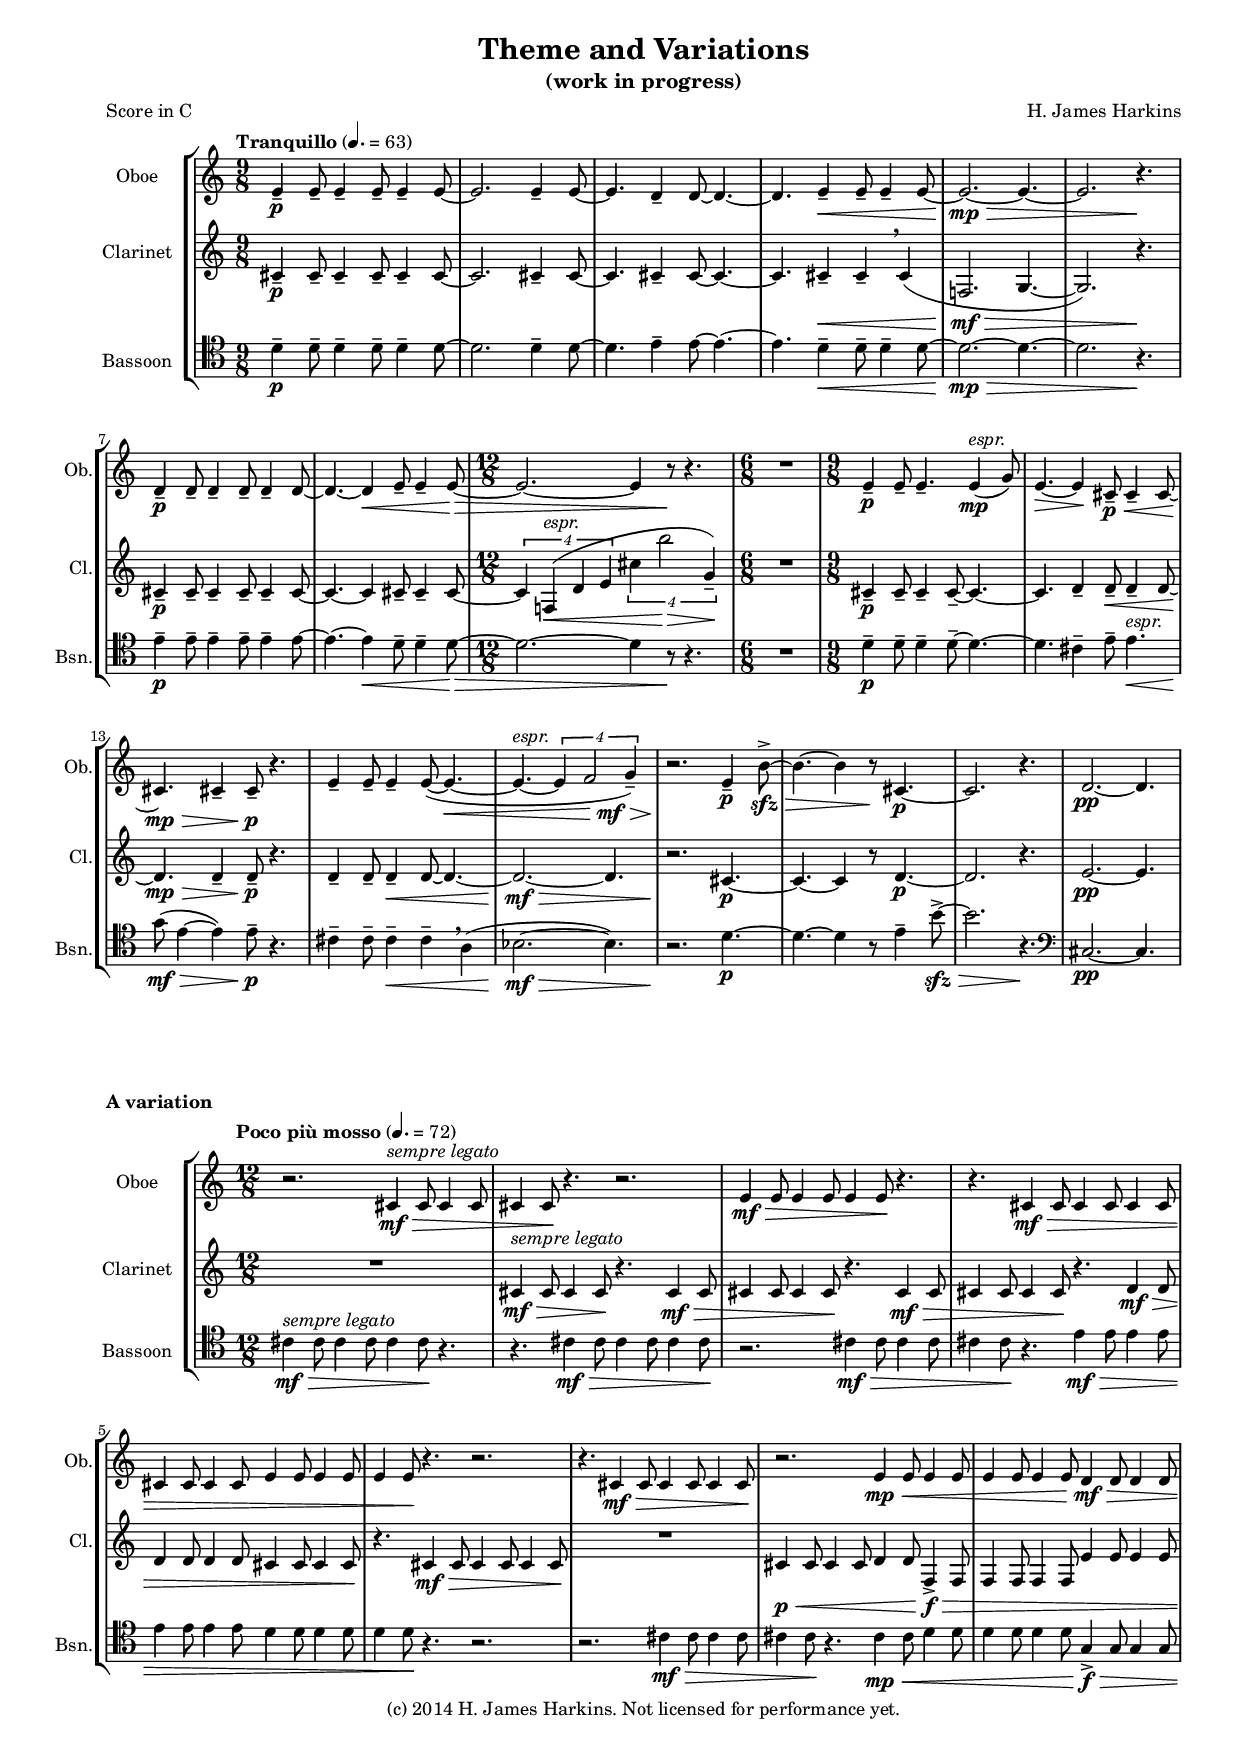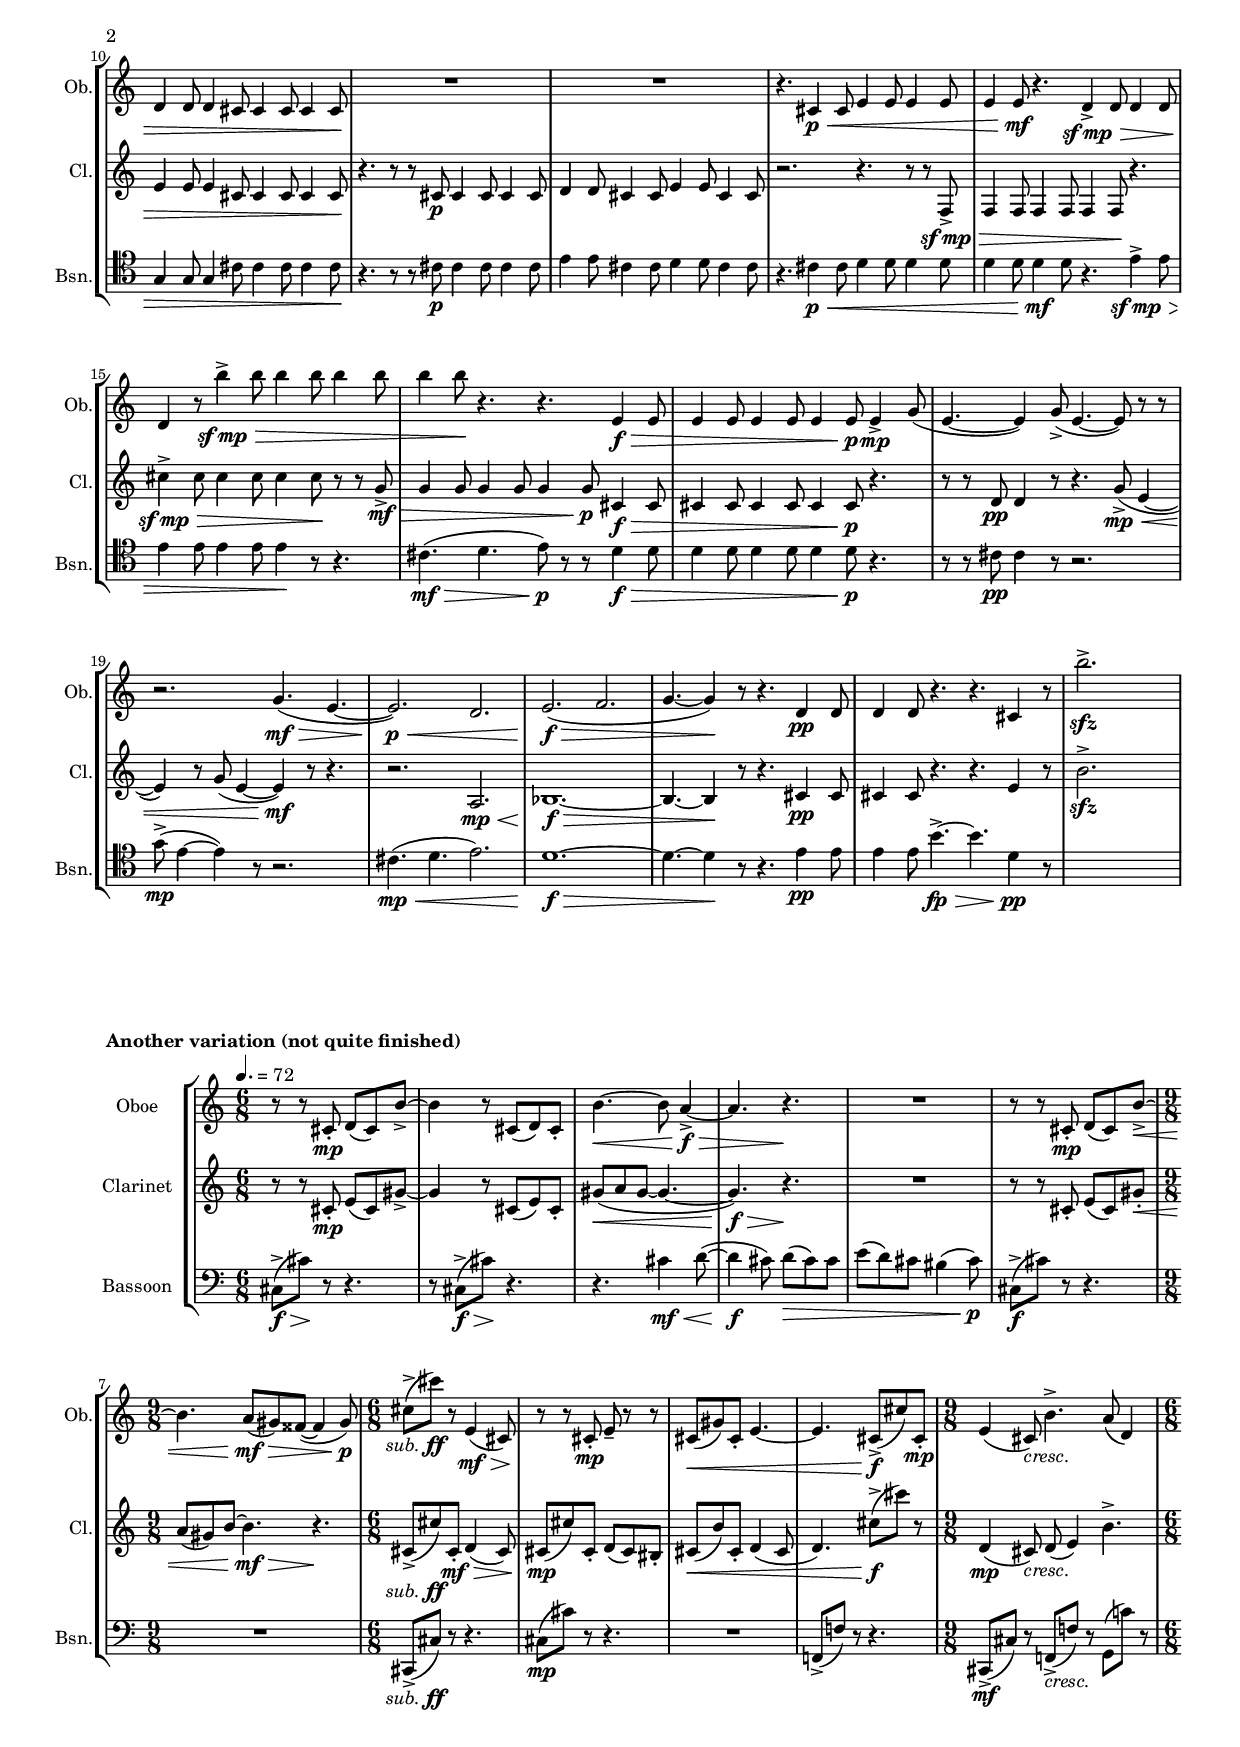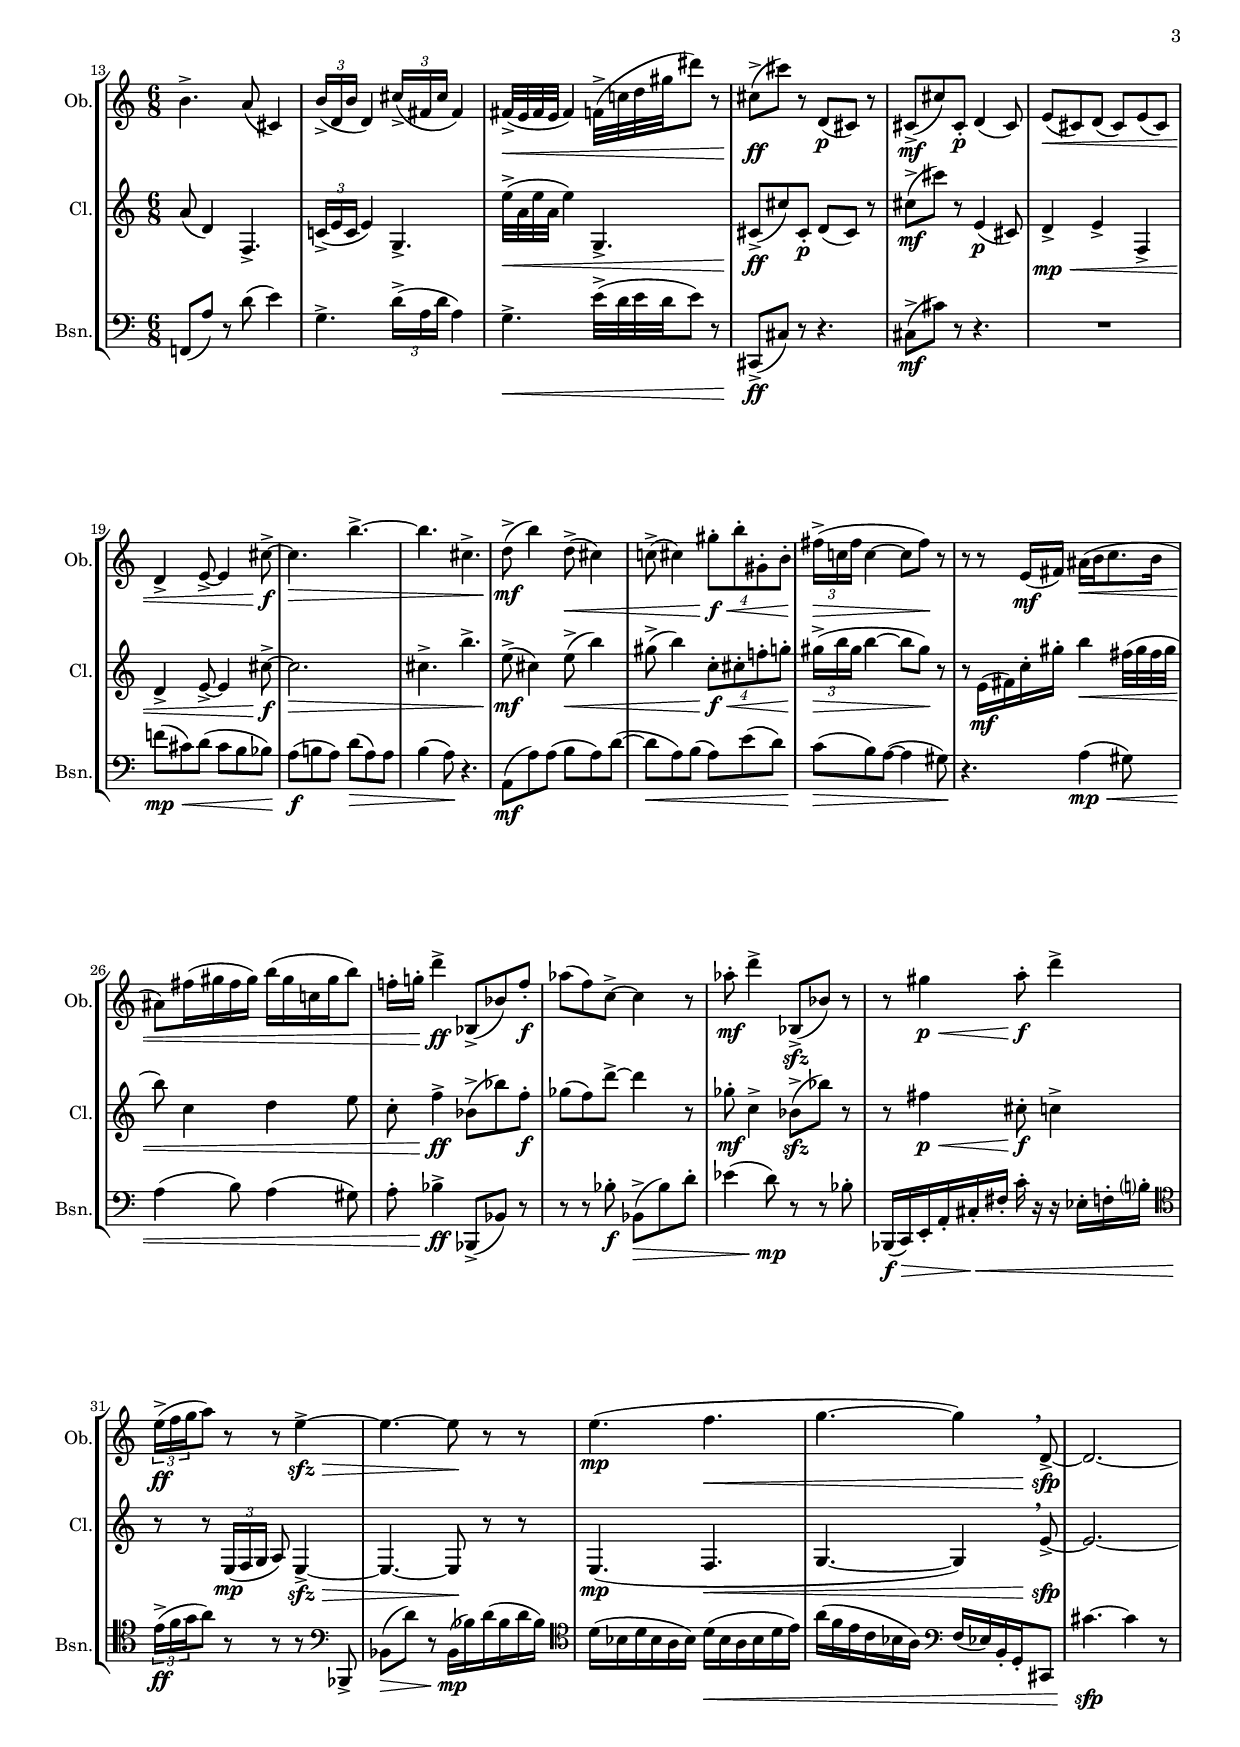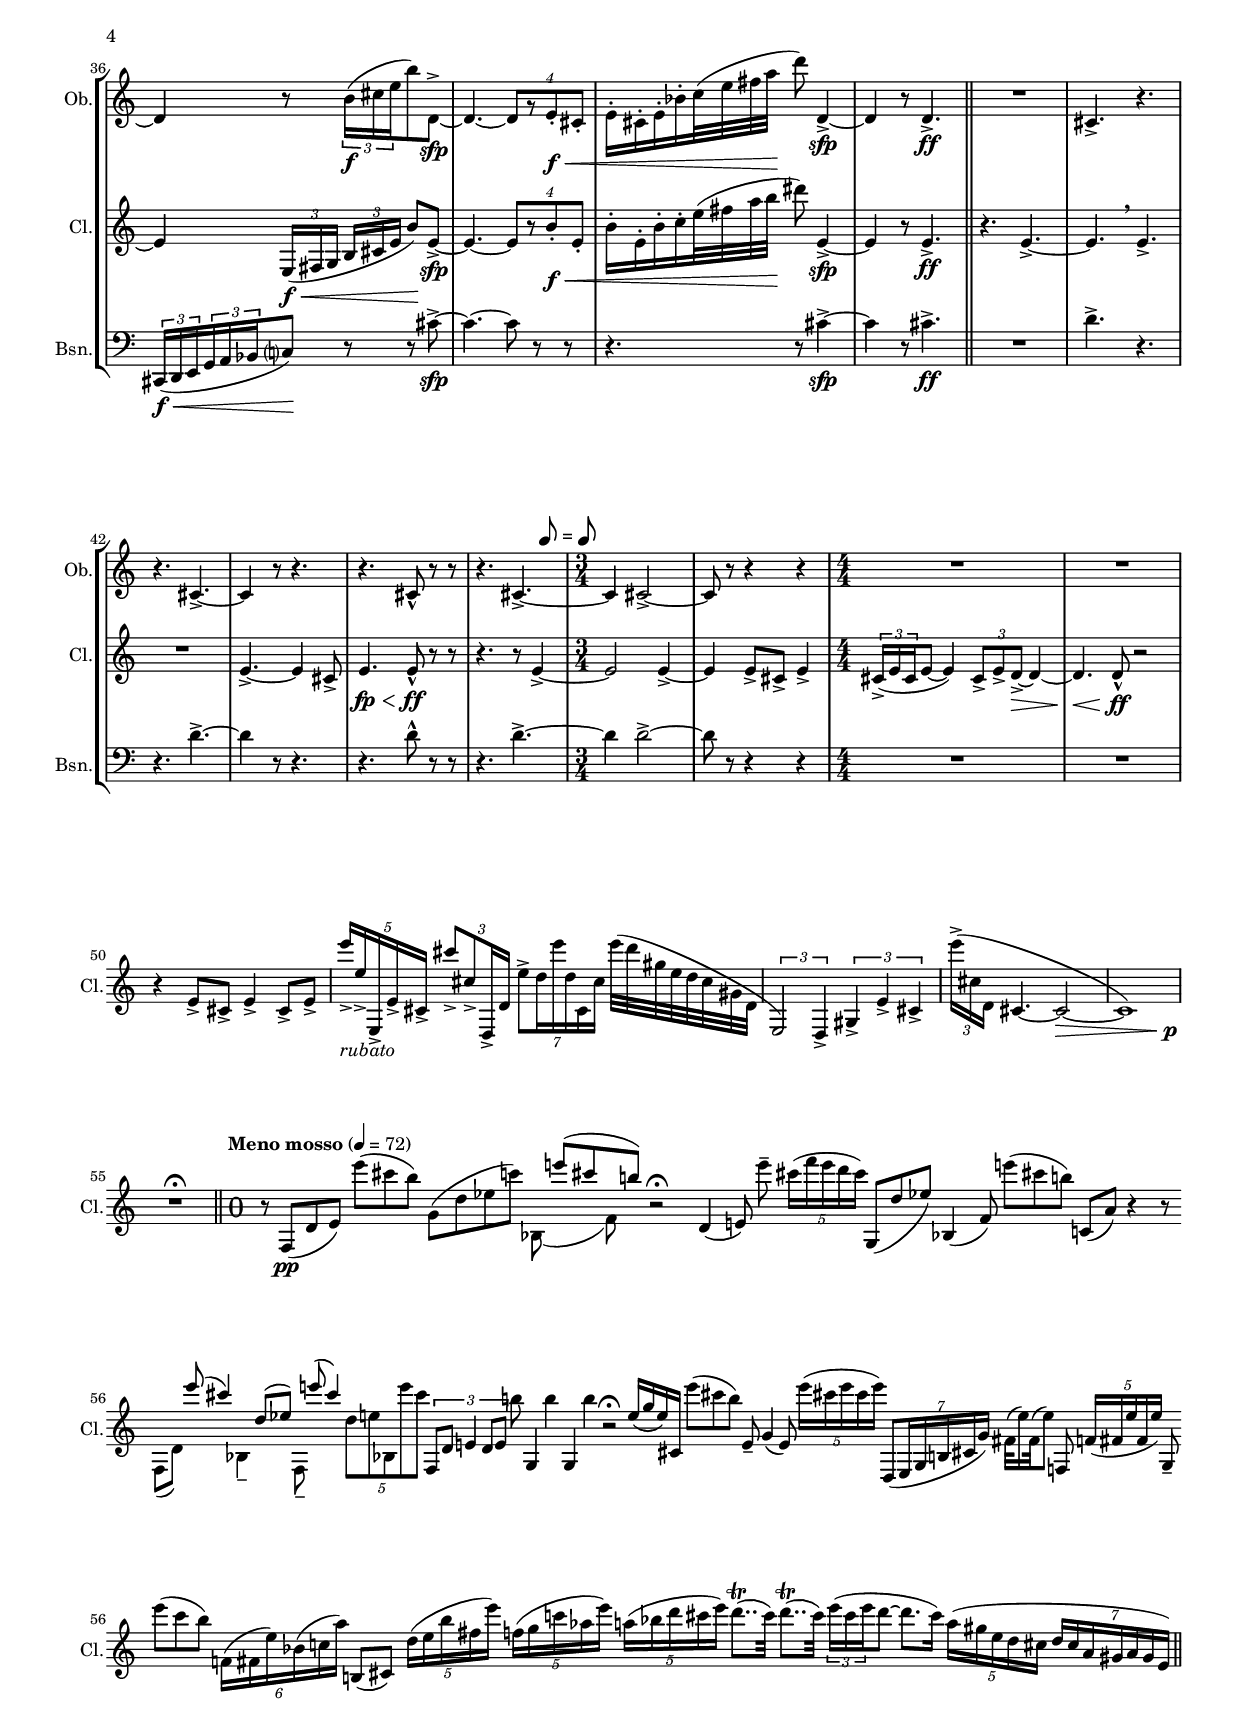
\version "2.18.2"
\include "english.ly"

#(set-global-staff-size 16)

\paper {
  left-margin = 1.8\cm
  line-width = 18.2\cm
  right-margin = 1\cm
}

\header {
  title = "Theme and Variations"
  subtitle = "(work in progress)"
  composer = "H. James Harkins"
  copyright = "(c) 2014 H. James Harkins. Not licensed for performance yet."
  poet = "Score in C"
}

global = {
  \tempo Tranquillo 4. = 63
  \time 9/8
  s1*8*9/8  % 8 bars of 9/8
  \time 12/8
  s1.
  \time 6/8
  s2.
  \time 9/8
  s1*9*9/8
}

\score {
  \new StaffGroup <<
    \new Staff \with {
      instrumentName = "Oboe"
      shortInstrumentName = "Ob."
    } <<
      \global
      \relative c' {
        e4--\p e8-- e4-- e8-- e4-- e8 ~
        e2. e4-- e8 ~
        e4. d4-- d8 ~ d4. ~
        d4. e4--\< e8-- e4-- e8 ~
        e2.\mp\> ~ e4. ~
        e2. r4.\!
        d4--\p d8-- d4-- d8-- d4-- d8 ~
        d4. ~ d4\< e8-- e4-- e8\> ~
        e2. ~ e4 r8\! r4.
        R2.
        e4--\p e8-- e4.-- e4\mp^\markup { \italic "espr." } ( g8 )
        e4.\> ~ e4\! cs8--\p\< cs4-- cs8 ~
        cs4.\mp\> cs4-- cs8--\p r4.
        <<
          \new Voice {
            e4-- e8-- e4-- e8 ~ ( e4. ~
            e4.^\markup { \italic "espr." } ~ \tuplet 4/3 { e4 f2 g4-- ) }
            r2.
          }
          \new Voice {
            s2. s4.\<
            s2. s4.\mf\>
            s2.\!
          }
        >>
        e4--\p b'8->\sfz\> ~
        b4. ~ b4 r8\! cs,4.\p ~
        cs2. r4.
        d2.\pp ~ d4.
      }
    >>
    \new Staff \with {
      instrumentName = "Clarinet"
      shortInstrumentName = "Cl."
    } <<
      \global
      \relative c' {
        cs4--\p cs8-- cs4-- cs8-- cs4-- cs8 ~
        cs2. cs4-- cs8 ~
        cs4. cs4-- cs8 ~ cs4. ~
        cs4. cs4--\< cs4-- \breathe cs4 (
        f,!2.\mf\> g4. ~
        g2. ) r4.\!
        cs4--\p cs8-- cs4-- cs8-- cs4-- cs8 ~
        cs4. ~ cs4 cs8-- cs4-- cs8 ~
        \tupletSpan 1*6/8
        \tuplet 4/3 { cs4 
                      \shape #'((0 . 0) (0 . 0) (0 . 1.2) (0 . -0.5)) Slur
                      f,!^\markup { \italic "espr." } 
                      ( \< d' e cs' b'2\> g,4--\! ) }
        R2.
        cs,4--\p cs8-- cs4-- cs8-- ~ cs4. ~
        cs4. d4-- d8--\< d4-- d8 ~
        d4.\mp\> d4-- d8--\p r4.
        d4-- d8-- d4--\< d8 ~ d4. ~
        d2.\mf\> ~ d4.
        r2.\! cs4.\p ~
        cs4. ~ cs4 r8 d4.\p ~
        d2. r4.
        e2.\pp ~ e4.
      }
    >>
    \new Staff \with {
      instrumentName = "Bassoon"
      shortInstrumentName = "Bsn."
    } <<
      \global
      \relative c' {
        \clef tenor
        d4--\p d8-- d4-- d8-- d4-- d8 ~
        d2. d4-- d8 ~
        d4. e4-- e8 ~ e4. ~
        e4. d4--\< d8-- d4-- d8 ~
        d2.\mp\> ~ d4. ~
        d2. r4.\!
        e4--\p e8-- e4-- e8-- e4-- e8 ~
        e4. ~ e4\< d8-- d4-- d8\> ~
        d2. ~ d4 r8\! r4.
        R2.
        d4--\p d8-- d4-- d8-- ~ d4. ~
        d4. cs4-- e8-- e4.\<^\markup { \italic "espr." }
        g8\mf\> ( e4 ~ e4 ) e8--\p r4.
        cs4-- cs8-- cs4--\< cs4-- \breathe a4 (
        bf2.\mf\> ~ bf4. )
        r2.\! d4.\p ~
        d4. ~ d4 r8 e4-- b'8->\sfz\> ~
        b2. r4.\!
        \clef bass
        cs,,2.\pp ~ cs4.
      }
    >>
  >>
  \layout {
    \context { \Staff \RemoveEmptyStaves }
  }
}


% \pageBreak

globalA = {
  \tempo "Poco più mosso" 4. = 72
  \time 12/8
  s1.*24
}

\markup {
  \column {
    \vspace #2
    \wordwrap { \bold { A variation } }
  }
}

sfmpMarkup = \markup { \dynamic sf \dynamic mp }
sfmp = #(make-dynamic-script sfmpMarkup)

\score {
  \new StaffGroup <<
    \new Staff \with {
      instrumentName = "Oboe"
      shortInstrumentName = "Ob."
    } <<
      \globalA
      \relative c' {
        r2. cs4\mf\>^\markup { \italic "sempre legato" } cs8 cs4 cs8
        cs4 cs8\! r4. r2.
        e4\mf\> e8 e4 e8 e4 e8\! r4.
        r4. cs4\mf\> cs8 cs4 cs8 cs4 cs8
        cs4 cs8 cs4 cs8 e4 e8 e4 e8
        e4 e8\! r4. r2.
        r4. cs4\mf\> cs8 cs4 cs8 cs4 cs8\!
        r2. e4\mp\< e8 e4 e8
        e4 e8 e4 e8 d4\mf\> d8 d4 d8
        d4 d8 d4 cs8 cs4 cs8 cs4 cs8\!
        R1.*2
        r4. cs4\p\< cs8 e4 e8 e4 e8
        e4 e8\mf r4. d4->\sfmp\> d8 d4 d8
        d4\! r8 b''4->\sfmp\> b8 b4 b8 b4 b8
        b4 b8\! r4. r4. e,,4\f\> e8
        e4 e8 e4 e8 e4 e8\p e4->\mp g8 (
        e4. ~ e4 ) g8-> ( e4. ~ e8 ) r8 r8
        r2. g4.\mf\> ( e4. ~
        e2.\p\< ) d2.
        e2.\f\> ( f2. 
        g4. ~ g4\! ) r8 r4. d4\pp d8
        d4 d8 r4. r4. cs4 r8
        b''2.->\sfz
      }
    >>
    \new Staff \with {
      instrumentName = "Clarinet"
      shortInstrumentName = "Cl."
    } <<
      \globalA
      \relative c' {
        R1.
        cs4\mf\>^\markup { \italic "sempre legato" } cs8 cs4 cs8\! r4. cs4\mf\> cs8
        cs4 cs8 cs4 cs8\! r4. cs4\mf\> cs8
        cs4 cs8 cs4 cs8\! r4. d4\mf\> d8
        d4 d8 d4 d8 cs4 cs8 cs4 cs8\!
        r4. cs4\mf\> cs8 cs4 cs8 cs4 cs8\!
        R1.
        cs4\p\< cs8 cs4 cs8 d4 d8 f,4->\f\> f8
        f4 f8 f4 f8 e'4 e8 e4 e8
        e4 e8 e4 cs8 cs4 cs8 cs4 cs8\!
        r4. r8 r8 cs8\p cs4 cs8 cs4 cs8
        d4 d8 cs4 cs8 e4 e8 cs4 cs8
        r2. r4. r8 r8 f,8->\sfmp\>
        f4 f8 f4 f8 f4 f8\! r4.
        cs''4->\sfmp\> cs8 cs4 cs8 cs4 cs8\! r8 r8 g8->\mf\>
        g4 g8 g4 g8 g4 g8\p cs,4\f\> cs8
        cs4 cs8 cs4 cs8 cs4 cs8\p r4.
        r8 r8 d8\pp d4 r8 r4. g8->\mp\< ( e4 ~
        e4 ) r8 g8 ( e4 ~ e4\mf ) r8 r4.
        r2. a,2.\mp\<
        bf1.\f\> ~
        bf4. ~ bf4\! r8 r4. cs4\pp cs8
        cs4 cs8 r4. r4. e4 r8
        b'2.->\sfz
      }
    >>
    \new Staff \with {
      instrumentName = "Bassoon"
      shortInstrumentName = "Bsn."
    } <<
      \globalA
      \relative c' {
        \clef tenor
        cs4\mf\>^\markup { \italic "sempre legato" } cs8 cs4 cs8 cs4 cs8\! r4.
        r4. cs4\mf\> cs8 cs4 cs8 cs4 cs8\!
        r2. cs4\mf\> cs8 cs4 cs8
        cs4 cs8\! r4. e4\mf\> e8 e4 e8
        e4 e8 e4 e8 d4 d8 d4 d8
        d4 d8\! r4. r2.
        r2. cs4\mf\> cs8 cs4 cs8
        cs4 cs8\! r4. cs4\mp\< cs8 d4 d8
        d4 d8 d4 d8 g,4->\f\> g8 g4 g8
        g4 g8 g4 cs8 cs4 cs8 cs4 cs8\!
        r4. r8 r8 cs8\p cs4 cs8 cs4 cs8
        e4 e8 cs4 cs8 d4 d8 cs4 cs8
        r4. cs4\p\< cs8 d4 d8 d4 d8
        d4 d8 d4\mf d8 r4. e4->\sfmp\> e8
        e4 e8 e4 e8 e4\! r8 r4.
        cs4.\mf\> ( d e8\p ) r8 r8 d4\f\> d8
        d4 d8 d4 d8 d4 d8\p r4.
        r8 r8 cs8\pp cs4 r8 r2.
        g'8->\mp ( e4 ~ e4 ) r8 r2.
        cs4.\mp\< ( d e2. )
        d1.\f\> ~
        d4. ~ d4\! r8 r4. e4\pp e8
        e4 e8 b'4.->\fp\> ~ b4. d,4\pp r8
      }
    >>
  >>
}


\markup {
  \column {
    \vspace #2
    \wordwrap { \bold { Another variation (not quite finished) } }
  }
}

nullMeter = {
  \once\override Staff.TimeSignature.stencil = #(lambda (grob)
          (grob-interpret-markup grob (markup #:fontsize 4 #:vcenter "0")))
}

globalB = {
  \numericTimeSignature
  \tempo 4. = 72
  \time 6/8 s2.*6
  \time 9/8 s1*9/8
  \time 6/8 s2.*4
  \time 9/8 s1*9/8
  \time 6/8 s2.*27 \bar "||"
  s2.*6
  \mark \markup { \fontsize #-2 { \note #"8" #1 "=" \note #"8" #1 } }
  \time 3/4 s2.*2
  \time 4/4 s1*8 \bar "||"
  \nullMeter \time 2/2
  \tempo "Meno mosso" 4 = 72
  s1
}

subffMarkup = \markup { \center-align { \italic { "sub." } \dynamic ff } }
% subff = #(make-dynamic-script subffMarkup)

clarCadenza = \relative c {
  \accidentalStyle Staff.modern
  r8 f\pp [ ( d' e ] ) e'' [ ( cs b ] ) g, [ ( d' ef c' ] )
  <<
    \new Voice { \voiceOne s8 e [ ( cs s b ] ) }
    \new Voice \relative c' { \voiceTwo bf8 ( s4 f'8 ) }
  >> \oneVoice
  r2\fermata \bar ""
  d,,4 ( e!8 ) e''8-- \tuplet 5/4 { cs!16 [ ( f e d cs ] ) }
  g,,8 [ ( d'' ef ] ) bf,4 ( f'8 ) e'' [ ( cs! b ] ) c,, [ ( a' ] )
  r4 r8 \bar ""
  <<
    \new Voice \relative c''' {
      \voiceOne
      s4 e8 ( cs4 ) s4 d,8 [ ( ef ] ) s e' ( cs4 )
    }
    \new Voice \relative c {
      \voiceTwo
      f8 [ ( d' ] ) s4. bf4-- s4 f8-- s4.
    }
  >> \oneVoice
  \tuplet 5/4 { d8 [ e bf,! e'' cs ] } \tuplet 3/2 { f,,,8 [ d' ] e!4 d8 [ e ] }
  b''8 g,,4 b'' g,, b'' r2\fermata \bar ""
  e,16 [ ( g e ) cs, ] e''8 [ ( cs! b ] ) e,,-- g4 ( e8 )
  \tuplet 5/4 { e''16 [ ( cs! e cs e ] ) } \bar ""
  \tuplet 7/4 { d,,,8 [ ( e16 g b cs! g' ] ) }
  fs32 [ ( e'16 ) fs,32 ( e'8 ) ] f,,8
  \tuplet 5/4 { f'16 [ ( fs e' fs, e' ] ) } g,,8-- \bar ""
  e''' [ ( cs b ] )
  \tuplet 6/4 { f,16 [ ( fs e' ) bf ( c a' ] ) } b,,8 [ ( cs ] ) \bar ""
  \tuplet 5/4 { d'16 [ ( e b' fs e' ] ) }
  \tuplet 5/4 { f,16 [ ( g c af e' ] ) }
  \tuplet 5/4 { a,16 [ ( bf d cs e ] ) } \bar ""
  d8..\trill [ ( cs32 ] ) d8..\trill [ ( cs32 ] )
  \tuplet 3/2 { e16 [ ( cs e } d8 ~ ] d8. [ cs16 ] )
  \tuplet 5/4 { a16 [ ( gs e d cs ] }
  \tuplet 7/4 { d16 [ cs a gs a gs e ] ) }
}

\score {
  \new StaffGroup <<
    \new Staff \with {
      instrumentName = "Oboe"
      shortInstrumentName = "Ob."
    } <<
      \globalB
      \relative c' {
        r8 r8 cs8-.\mp d ( cs ) b'-> ~
        b4 r8 cs, ( d ) cs-.
        b'4.\< ~ b8 a4->\f\> ~
        a4. r4.\!
        R2.
        r8 r8 cs,-.\mp d ( cs ) b'->\< ~
        b4. a8\mf\> ( gs ) fss ~ ( fss4 gs8\p )
        cs->_\subffMarkup ( cs' ) r8 e,,4\mf\> ( cs8\! )
        r8 r cs-.\mp e-- r8 r8
        cs\< ( gs' ) cs,-. e4. ~
        e4. cs8->\f ( cs' ) cs,-.\mp
        e4 ( cs8_\markup { \italic "cresc." } ) b'4.-> a8 ( d,4 )
        b'4.-> a8 ( cs,4 )
        \tuplet 3/2 { b'16-> ( d, b' } d,4 ) \tuplet 3/2 { cs'16-> ( fs, cs' } fs,4 )
        fs32->\< ( e fs e fs4 ) f!32-> ( c'! d gs ds'8 ) r8
        cs,8->\ff ( cs' ) r8 d,,8\p ( cs ) r8
        cs8->\mf ( cs' ) cs,-.\p d4 ( cs8 )
        e8\< ( cs ) d ( cs ) e ( cs )
        d4-> e8-> ~ e4 cs'8->\f ~
        cs4.\> b'4.-> ~
        b4. cs,4.->
        d8->\mf ( b'4 ) d,8->\< ( cs4 )
        c!8-> ( cs4 ) \tuplet 4/3 { gs'8-.\f\< b-. gs,-. b-. }
        \tuplet 3/2 { fs'16->\> ( c! fs } c4 ~ c8 fs\! ) r8
        r8 r8 e,16\mf ( fs ) as\< ( b c8. b16
        as8 ) fs'16 ( gs fs gs ) b ( gs c,! gs' b8 )
        f!16-. g!-. d'4->\ff bf,,8-> ( bf' ) f'-.\f
        af ( f ) c-> ~ c4 r8
        af'8-.\mf d4-> bf,,8->\sfz ( bf' ) r8
        r8 gs'4\p\< a8-.\f d4->
        \tuplet 3/2 { e,16->\ff ( [ f g } a8 ) ] r8 r8 e4->\sfz\> ~
        e4. ~ e8\! r8 r8
        e4.\mp ( f\<
        g4. ~ g4 ) \breathe d,8->\sfp ~
        d2. ~
        d4 r8 \tuplet 3/2 { b'16\f ( cs e } b'8 ) d,,8->\sfp ~
        d4. ~ \tuplet 4/3 { d8 [ r8 e-.\f\< cs-. ] }
        e16-. cs-. e-. bf'-. c32 ( e fs a\! d8 ) d,,4->\sfp ~
        d4 r8 d4.->\ff
        R2.
        cs4.-> r4.
        r4. cs4.-> ~
        cs4 r8 r4.
        r4. cs8-^ r8 r8
        r4. cs4.-> ~
        cs4 cs2-> ~
        cs8 r8 r4 r4
        R1*7 R1\fermataMarkup
        \cadenzaOn
      }
    >>
    \new Staff \with {
      instrumentName = "Clarinet"
      shortInstrumentName = "Cl."
    } <<
      \globalB
      \relative c' {
        r8 r8 cs-.\mp e ( cs ) gs'-> ~
        gs4 r8 cs, ( e ) cs-.
        gs'\< ( a gs ~ gs4. ~
        gs4.\f\> ) r4.\!
        R2.
        r8 r8 cs,-. e ( cs ) gs'8-.\<
        a ( gs ) b ~ b4.\mf\> r4.\!
        cs,8->_\subffMarkup ( cs' ) cs,-.\mf\> d4 ( cs8 )
        cs\mp ( cs' ) cs,-. d ( cs ) bs-.
        cs\< ( b' ) cs,-. d4 ( cs8
        d4. ) cs'8->\f ( cs' ) r8
        d,,4\mp ( cs8_\markup { \italic "cresc." } ) d8 ( e4 ) b'4.->
        a8 ( d,4 ) f,4.->
        \tuplet 3/2 { c'!16-> ( e c } e4 ) g,4.->
        e''32->\< ( a, e' a, e'4 ) g,,4.->
        cs8->\ff ( cs' ) cs,-.\p d ( cs ) r8
        cs'8->\mf ( cs' ) r8 e,,4\p ( cs8 )
        d4->\mp\< e-> f,->
        d'-> e8-> ~ e4 cs'8->\f ~
        cs2.\>
        cs4.-> b'->
        e,8->\mf ( cs4 ) e8->\< ( b'4 )
        gs8-> ( b4 ) \tuplet 4/3 { c,8-.\f\< cs-. f!-. g!-. }
        \tuplet 3/2 { gs16->\> ( b gs } b4 ~ b8 gs8\! ) r8
        r8 e,16\mf ( fs ) c'-. gs'-. b4\< fs32 ( gs fs gs
        b8 ) c,4 d e8
        c8-. f4->\ff bf,8-> ( bf' ) f-.\f
        gf ( f ) d'-> ~ d4 r8
        gf,-.\mf c,4-> bf8->\sfz ( bf' ) r8
        r8 fs4\p\< cs8-.\f c4->
        r8 r8 \tuplet 3/2 { e,,16\mp ( [ f g ] } a8 ) e4->\sfz\> ~
        e4. ~ e8\! r8 r8
        e4.\mp ( f\<
        g ~ g4 ) \breathe e'8->\sfp ~
        e2. ~
        e4 \tupletSpan 8 \tuplet 3/2 { e,16\f\< ( [ fs g ] b [ cs e ] } b'8\! ) e,8->\sfp ~
        \tupletSpan \default
        e4. ~ \tuplet 4/3 { e8 [ r8 b'-.\f\< e,-. ] }
        b'16-. e,-. b'-. c-. e32 ( fs a b\! ds8 ) e,,4->\sfp ~
        e4 r8 e4.->\ff
        r4. e4.-> ~
        e4. \breathe e4.->
        R2.
        e4.-> ~ e4 cs8->
        \once \override Hairpin #'minimum-length = #6
        e4.\fp\< e8-^\ff r8 r8
        r4. r8 e4-> ~
        e2 e4-> ~
        e4 e8-> cs-> e4->
        \tuplet 3/2 { cs16-> ( e cs } e8 ~ e4 ) \tuplet 3/2 { cs8-> e-> d->\> ~ } d4 ~
        d4.\< d8-^\ff r2
        r4 e8-> cs-> e4-> cs8-> e->
        \tuplet 5/4 { e''16->_\markup { \italic "rubato" } e,-> e,,-> e'-> cs-> }
        \tuplet 3/2 { cs''8-> cs,-> d,,16-> d' }
        \tuplet 7/4 { e'8-> d16 e' d, cs, cs' }
        e'32 ( d gs, e d cs gs d
        \tupletSpan 2 \tuplet 3/2 { e,2 ) d4-> gs-> e'-> cs-> }
        \tupletSpan \default
        <<
          \new Voice \relative c''' {
            \tuplet 3/2 { e16-> ( cs, d, } cs4. ~ cs2 ~
            cs1 )
          }
          \new Voice {
            s2 s2\> s2.. s8\p
          }
        >>
        R1\fermataMarkup
        % CADENZA
        \cadenzaOn \clarCadenza
        \cadenzaOff \bar "||"
      }
    >>
    \new Staff \with {
      instrumentName = "Bassoon"
      shortInstrumentName = "Bsn."
    } <<
      \globalB
      \relative c {
        \clef bass
        cs8->\f\> ( cs'\! ) r8 r4.
        r8 cs,->\f\> ( cs'\! ) r4.
        r4. cs4\mf\< d8 ~ (
        d4\f cs8 ) d\> ( cs ) cs
        e ( d ) cs bs4 ( cs8\p )
        cs,8->\f ( cs' ) r8 r4.
        R1*9/8
        cs,,8->_\subffMarkup ( cs' ) r8 r4.
        cs8\mp ( cs' ) r8 r4.
        R2.
        f,,!8-> ( f'! ) r8 r4.
        cs,8->\mf ( cs' ) r8 f,!8->_\markup { \italic "cresc." } ( f'! ) r8 g,8 ( c'! ) r8
        f,,!8 ( a' ) r8 d ( e4 )
        g,4.-> \tuplet 3/2 { d'16-> ( a d } a4 )
        g4.->\< e'32-> ( d e d e8 ) r8
        cs,,8->\ff ( cs' ) r8 r4.
        cs8->\mf ( cs' ) r8 r4.
        R2.
        f!8\mp\< ( cs ) d ( cs b bf )
        a\f ( b! a ) d\> ( a ) a
        b4 ( a8\! ) r4.
        a,8\mf ( a' ) a ( b a ) d ~ (
        d\< a ) b ( a ) e' ( d )
        c\> ( b ) a ~ ( a4 gs8\! )
        r4. a4\mp\< ( gs8 )
        a4 ( b8 ) a4 ( gs8 )
        a-. bf4->\ff bf,,8-> ( bf' ) r8
        r8 r8 bf'-.\f bf,->\> ( bf' ) d-.
        ef4 ( d8\mp ) r8 r8 bf-.
        bf,,16\f\> ( c ) e-. a-. cs-.\< fs-. c'-. r r ef,-. f-. b?-.
        \clef tenor \tuplet 3/2 { e16->\ff ( [ f g } a8 ) ] r8 r8 r8 \clef bass bf,,,8->
        bf'\> ( d' ) r8 bf,16\mp ( bf' ) d ( bf d bf )
        \clef tenor d ( bf d bf a bf ) d\< ( bf a bf d e )
        a ( f e c bf a ) \clef bass f ( ef ) b-. g-. cs,8
        cs''4.\sfp ~ cs4 r8
        \tupletSpan 8
        \tuplet 3/2 { cs,,16\f\< ( d e g a bf } c?8\! ) r8 r8 cs'8->\sfp ~
        cs4. ~ cs8 r8 r8
        r4. r8 cs4->\sfp ~
        cs4 r8 cs4.->\ff
        R2.
        d4.-> r4.
        r4. d4.-> ~
        d4 r8 r4.
        r4. d8-^ r8 r8
        r4. d4.-> ~
        d4 d2-> ~
        d8 r8 r4 r4
        R1*7 R1\fermataMarkup
        \cadenzaOn
      }
    >>
  >>
  \layout { \context { \Staff \RemoveEmptyStaves } }
%  \midi {}
}
